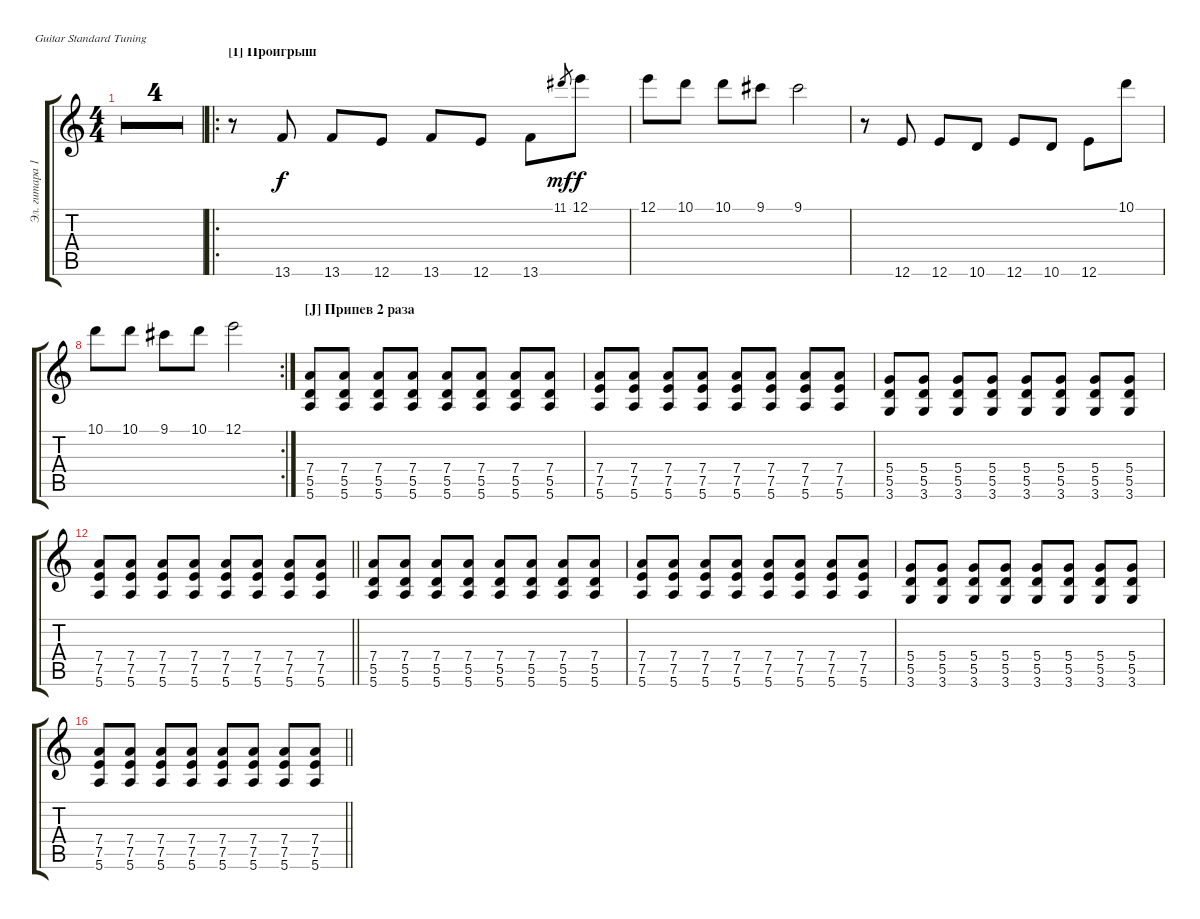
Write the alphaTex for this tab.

\bracketExtendMode groupsimilarinstruments
\multiTrackTrackNamePolicy hidden
\firstSystemTrackNameMode fullname
\otherSystemsTrackNameMode fullname
\otherSystemsTrackNameOrientation horizontal
\defaultBarNumberDisplay FirstOfSystem
\track ("Эл. гитара 1" "E-Gt") {multiBarRest instrument distortionguitar}
\staff {score tabs}
\tuning (E4 B3 G3 D3 A2 E2)
\ts (4 4)
\tempo 110
\clef g2
\ks c
|
|
|
\barLineRight lightlight
|
\ro
\section ("I" "Проигрыш")
r.8 13.6.8 13.6.8 12.6.8 13.6.8 12.6.8 13.6.8 11.1.8{gr dy mf} 12.1.8{dy f} |
12.1.8 10.1.8 10.1.8 9.1.8 9.1.2 |
r.8 12.6.8 12.6.8 10.6.8 12.6.8 10.6.8 12.6.8 10.1.8 |
\rc 2
10.1.8 10.1.8 9.1.8 10.1.8 12.1.2 |
\section ("J" "Припев 2 раза")
(7.4 5.5 5.6).8 (7.4 5.5 5.6).8 (7.4 5.5 5.6).8 (7.4 5.5 5.6).8 (7.4 5.5 5.6).8 (7.4 5.5 5.6).8 (7.4 5.5 5.6).8 (7.4 5.5 5.6).8 |
(7.4 7.5 5.6).8 (7.4 7.5 5.6).8 (7.4 7.5 5.6).8 (7.4 7.5 5.6).8 (7.4 7.5 5.6).8 (7.4 7.5 5.6).8 (7.4 7.5 5.6).8 (7.4 7.5 5.6).8 |
(5.4 5.5 3.6).8 (5.4 5.5 3.6).8 (5.4 5.5 3.6).8 (5.4 5.5 3.6).8 (5.4 5.5 3.6).8 (5.4 5.5 3.6).8 (5.4 5.5 3.6).8 (5.4 5.5 3.6).8 |
\barLineRight lightlight
(7.4 7.5 5.6).8 (7.4 7.5 5.6).8 (7.4 7.5 5.6).8 (7.4 7.5 5.6).8 (7.4 7.5 5.6).8 (7.4 7.5 5.6).8 (7.4 7.5 5.6).8 (7.4 7.5 5.6).8 |
(7.4 5.5 5.6).8 (7.4 5.5 5.6).8 (7.4 5.5 5.6).8 (7.4 5.5 5.6).8 (7.4 5.5 5.6).8 (7.4 5.5 5.6).8 (7.4 5.5 5.6).8 (7.4 5.5 5.6).8 |
(7.4 7.5 5.6).8 (7.4 7.5 5.6).8 (7.4 7.5 5.6).8 (7.4 7.5 5.6).8 (7.4 7.5 5.6).8 (7.4 7.5 5.6).8 (7.4 7.5 5.6).8 (7.4 7.5 5.6).8 |
(5.4 5.5 3.6).8 (5.4 5.5 3.6).8 (5.4 5.5 3.6).8 (5.4 5.5 3.6).8 (5.4 5.5 3.6).8 (5.4 5.5 3.6).8 (5.4 5.5 3.6).8 (5.4 5.5 3.6).8 |
\barLineRight lightlight
(7.4 7.5 5.6).8 (7.4 7.5 5.6).8 (7.4 7.5 5.6).8 (7.4 7.5 5.6).8 (7.4 7.5 5.6).8 (7.4 7.5 5.6).8 (7.4 7.5 5.6).8 (7.4 7.5 5.6).8
